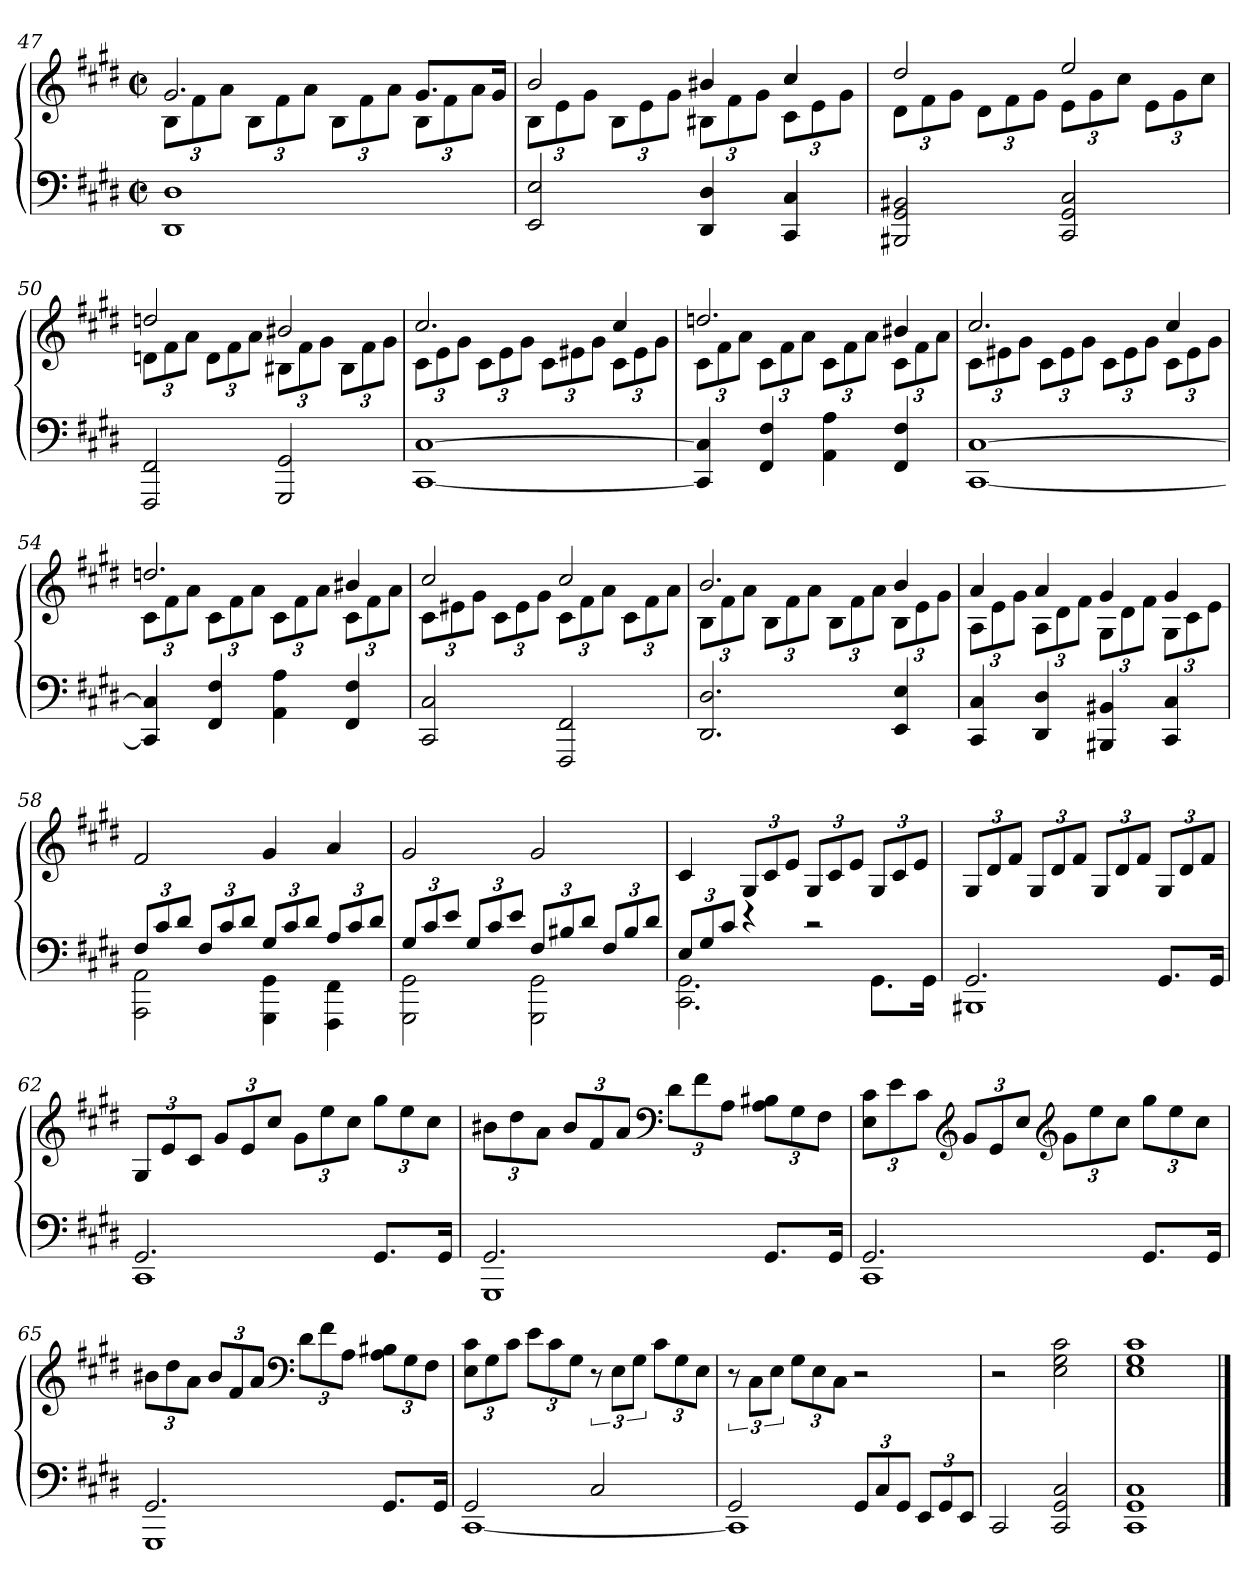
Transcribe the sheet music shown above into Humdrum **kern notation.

**kern	**kern
*part1	*part1
*staff2	*staff1
!!LO:LB:g=z
*clefF4	*clefG2
*k[f#c#g#d#]	*k[f#c#g#d#]
*E:	*E:
*M2/2	*M2/2
*met(c|)	*met(c|)
=47	=47
*	*^
*	*	*Xbrackettup
1DD# 1D#	2.g#/	12B\L
.	.	12f#\
.	.	12a\J
.	.	12B\L
.	.	12f#\
.	.	12a\J
.	.	12B\L
.	.	12f#\
.	.	12a\J
.	8.g#/L	12B\L
.	.	12f#\
.	.	12a\J
.	16g#/Jk	.
=48	=48	=48
2EE/ 2E/	2b/	12B\L
.	.	12e\
.	.	12g#\J
.	.	12B\L
.	.	12e\
.	.	12g#\J
4DD#/ 4D#/	4b#X/	12B#X\L
.	.	12f#\
.	.	12g#\J
4CC#/ 4C#/	4cc#/	12c#\L
.	.	12e\
.	.	12g#\J
!!LO:PB:g=z	!!
=49	=49	=49
2BBB#X/ 2GG#/ 2BB#X/	2dd#/	12d#\L
.	.	12f#\
.	.	12g#\J
.	.	12d#\L
.	.	12f#\
.	.	12g#\J
2CC#/ 2GG#/ 2C#/	2ee/	12e\L
.	.	12g#\
.	.	12cc#\J
.	.	12e\L
.	.	12g#\
.	.	12cc#\J
=50	=50	=50
2FFF#/ 2FF#/	2ddn/	12dn\L
.	.	12f#\
.	.	12a\J
.	.	12d\L
.	.	12f#\
.	.	12a\J
2GGG#/ 2GG#/	2b#X/	12B#X\L
.	.	12f#\
.	.	12g#\J
.	.	12B#\L
.	.	12f#\
.	.	12g#\J
!!LO:LB:g=z	!!
=51	=51	=51
[1CC# [1C#	2.cc#/	12c#\L
.	.	12e\
.	.	12g#\J
.	.	12c#\L
.	.	12e\
.	.	12g#\J
.	.	12c#\L
.	.	12e#X\
.	.	12g#\J
.	4cc#/	12c#\L
.	.	12e#\
.	.	12g#\J
=52	=52	=52
4CC#]/ 4C#]/	2.ddn/	12c#\L
.	.	12f#\
.	.	12a\J
4FF#/ 4F#/	.	12c#\L
.	.	12f#\
.	.	12a\J
4AA\ 4A\	.	12c#\L
.	.	12f#\
.	.	12a\J
4FF#/ 4F#/	4b#X/	12c#\L
.	.	12f#\
.	.	12a\J
!!LO:LB:g=z	!!
=53	=53	=53
[1CC# [1C#	2.cc#/	12c#\L
.	.	12e#X\
.	.	12g#\J
.	.	12c#\L
.	.	12e#\
.	.	12g#\J
.	.	12c#\L
.	.	12e#\
.	.	12g#\J
.	4cc#/	12c#\L
.	.	12e#\
.	.	12g#\J
=54	=54	=54
4CC#]/ 4C#]/	2.ddn/	12c#\L
.	.	12f#\
.	.	12a\J
4FF#/ 4F#/	.	12c#\L
.	.	12f#\
.	.	12a\J
4AA\ 4A\	.	12c#\L
.	.	12f#\
.	.	12a\J
4FF#/ 4F#/	4b#X/	12c#\L
.	.	12f#\
.	.	12a\J
!!LO:LB:g=z	!!
=55	=55	=55
2CC#/ 2C#/	2cc#/	12c#\L
.	.	12e#X\
.	.	12g#\J
.	.	12c#\L
.	.	12e#\
.	.	12g#\J
2FFF#/ 2FF#/	2cc#/	12c#\L
.	.	12f#\
.	.	12a\J
.	.	12c#\L
.	.	12f#\
.	.	12a\J
=56	=56	=56
2.DD#/ 2.D#/	2.b/	12B\L
.	.	12f#\
.	.	12a\J
.	.	12B\L
.	.	12f#\
.	.	12a\J
.	.	12B\L
.	.	12f#\
.	.	12a\J
4EE/ 4E/	4b/	12B\L
.	.	12e\
.	.	12g#\J
!!LO:PB:g=z	!!
=57	=57	=57
4CC#/ 4C#/	4a/	12A\L
.	.	12e\
.	.	12g#\J
4DD#/ 4D#/	4a/	12A\L
.	.	12d#\
.	.	12f#\J
4BBB#X/ 4BB#X/	4g#/	12G#\L
.	.	12d#\
.	.	12f#\J
4CC#/ 4C#/	4g#/	12G#\L
.	.	12c#\
.	.	12e\J
*	*v	*v
=58	=58
*Xbrackettup	*
*^	*
12F#/L	2AAA\ 2AA\	2f#/
12c#/	.	.
12d#/J	.	.
12F#/L	.	.
12c#/	.	.
12d#/J	.	.
12G#/L	4GGG#\ 4GG#\	4g#/
12c#/	.	.
12d#/J	.	.
12A/L	4FFF#\ 4FF#\	4a/
12c#/	.	.
12d#/J	.	.
!!LO:LB:g=z
=59	=59	=59
12G#/L	2GGG#\ 2GG#\	2g#/
12c#/	.	.
12e/J	.	.
12G#/L	.	.
12c#/	.	.
12e/J	.	.
12F#/L	2GGG#\ 2GG#\	2g#/
12B#X/	.	.
12d#/J	.	.
12F#/L	.	.
12B#/	.	.
12d#/J	.	.
=60	=60	=60
12E/L	2.CC#\ 2.GG#\	4c#/
12G#/	.	.
12c#/J	.	.
4r	.	12G#/L
.	.	12c#/
.	.	12e/J
2r	.	12G#/L
.	.	12c#/
.	.	12e/J
.	8.GG#\L	12G#/L
.	.	12c#/
.	.	12e/J
.	16GG#\Jk	.
!!LO:LB:g=z
=61	=61	=61
2.GG#/	1BBB#X	12G#/L
.	.	12d#/
.	.	12f#/J
.	.	12G#/L
.	.	12d#/
.	.	12f#/J
.	.	12G#/L
.	.	12d#/
.	.	12f#/J
8.GG#/L	.	12G#/L
.	.	12d#/
.	.	12f#/J
16GG#/Jk	.	.
=62	=62	=62
2.GG#/	1CC#	12G#/L
.	.	12e/
.	.	12c#/J
.	.	12g#/L
.	.	12e/
.	.	12cc#/J
.	.	12g#\L
.	.	12ee\
.	.	12cc#\J
8.GG#/L	.	12gg#\L
.	.	12ee\
.	.	12cc#\J
16GG#/Jk	.	.
!!LO:LB:g=z
=63	=63	=63
2.GG#/	1GGG#	12b#X\L
.	.	12dd#\
.	.	12a\J
.	.	12b#/L
.	.	12f#/
.	.	12a/J
*	*	*clefF4
.	.	12d#\L
.	.	12f#\
.	.	12A\J
8.GG#/L	.	12A\ 12B#X\L
.	.	12G#\
.	.	12F#\J
16GG#/Jk	.	.
=64	=64	=64
2.GG#/	1CC#	12E\ 12c#\L
.	.	12e\
.	.	12c#\J
*	*	*clefG2
.	.	12g#/L
.	.	12e/
.	.	12cc#/J
*	*	*clefG2
.	.	12g#\L
.	.	12ee\
.	.	12cc#\J
8.GG#/L	.	12gg#\L
.	.	12ee\
.	.	12cc#\J
16GG#/Jk	.	.
!!LO:PB:g=z
=65	=65	=65
2.GG#/	1GGG#	12b#X\L
.	.	12dd#\
.	.	12a\J
.	.	12b#/L
.	.	12f#/
.	.	12a/J
*	*	*clefF4
.	.	12d#\L
.	.	12f#\
.	.	12A\J
8.GG#/L	.	12A\ 12B#X\L
.	.	12G#\
.	.	12F#\J
16GG#/Jk	.	.
=66	=66	=66
2GG#/	[1CC#	12E\ 12c#\L
.	.	12G#\
.	.	12c#\J
.	.	12e\L
.	.	12c#\
.	.	12G#\J
*	*	*brackettup
2C#/	.	12r
.	.	12E\L
.	.	12G#\J
*	*	*Xbrackettup
.	.	12c#\L
.	.	12G#\
.	.	12E\J
!!LO:LB:g=z
=67	=67	=67
*	*	*brackettup
2GG#/	1CC#]	12r
.	.	12C#\L
.	.	12E\J
*	*	*Xbrackettup
.	.	12G#\L
.	.	12E\
.	.	12C#\J
12GG#/L	.	2r
12C#/	.	.
12GG#/J	.	.
12EE/L	.	.
12GG#/	.	.
12EE/J	.	.
*v	*v	*
=68	=68
2CC#/	2r
2CC#/ 2GG#/ 2C#/	2E\ 2G#\ 2c#\
=69	=69
1CC# 1GG# 1C#	1E 1G# 1c#
==	==
*-	*-
